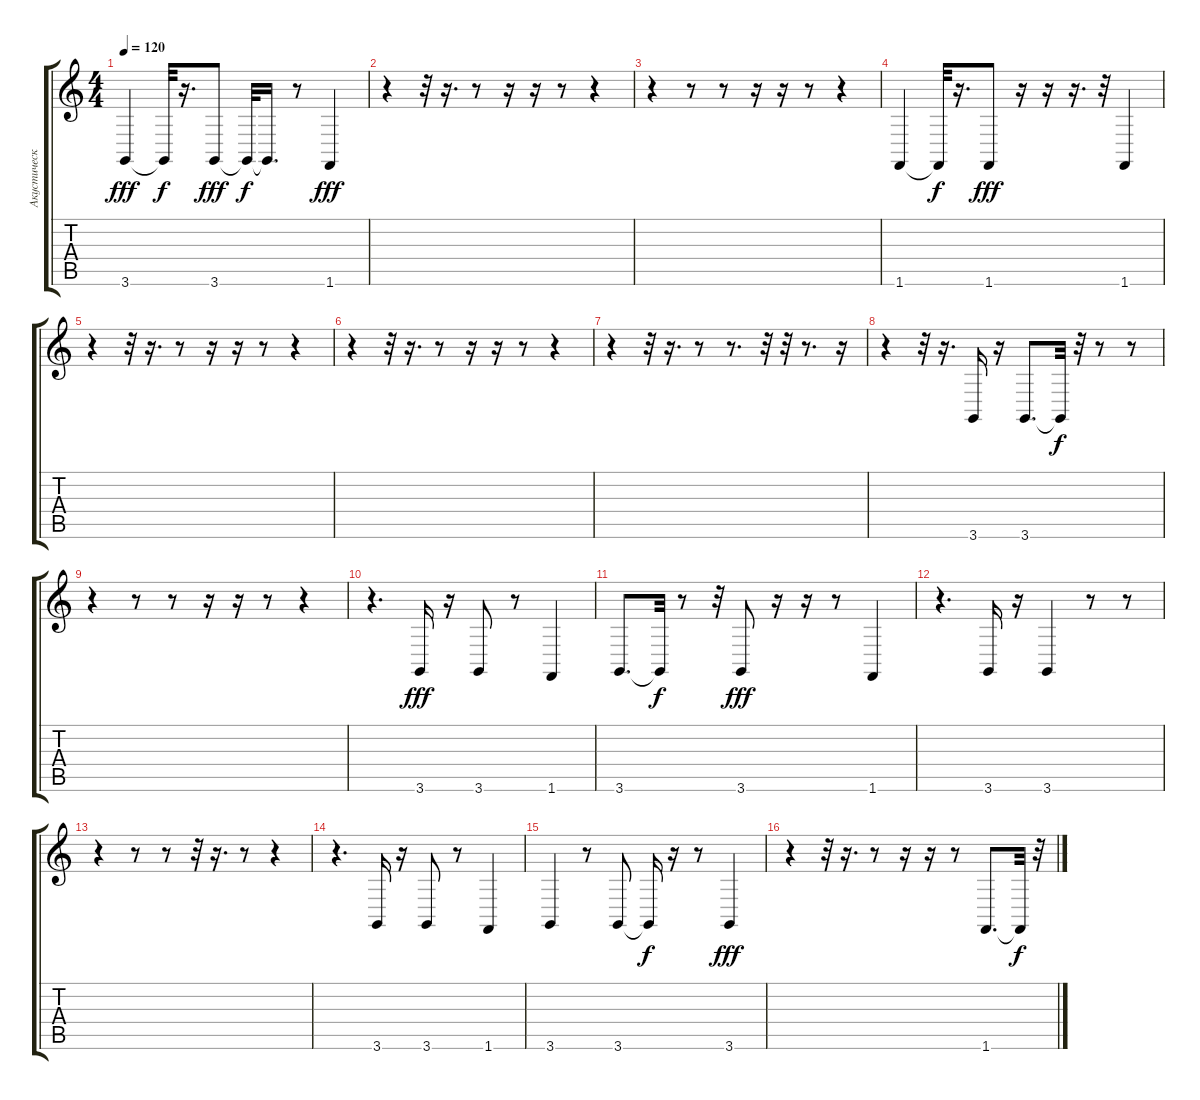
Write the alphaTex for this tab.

\track ("Акустический Гранд Роял" "Акустическ") {instrument acousticgrandpiano}
\staff {score tabs}
\tuning (E4 B3 G3 D3 A2 E2) {hide}
\ts (4 4)
\tempo 120
\clef g2
\ks c
3.6.4{dy fff} 3.6{t}.32{dy f} r.16{d} 3.6.8{dy fff} 3.6{t}.32{dy f} 3.6{t}.16{d} r.8 1.6.4{dy fff} |
r.4 r.32 r.16{d} r.8 r.16 r.16 r.8 r.4 |
r.4 r.8 r.8 r.16 r.16 r.8 r.4 |
1.6.4 1.6{t}.32{dy f} r.16{d} 1.6.8{dy fff} r.16 r.16 r.16{d} r.32 1.6.4 |
r.4 r.32 r.16{d} r.8 r.16 r.16 r.8 r.4 |
r.4 r.32 r.16{d} r.8 r.16 r.16 r.8 r.4 |
r.4 r.32 r.16{d} r.8 r.8{d} r.32 r.32 r.8{d} r.16 |
r.4 r.32 r.16{d} 3.6.16 r.16 3.6.8{d} 3.6{t}.32{dy f} r.32 r.8 r.8 |
r.4 r.8 r.8 r.16 r.16 r.8 r.4 |
r.4{d} 3.6.16{dy fff} r.16 3.6.8 r.8 1.6.4 |
3.6.8{d} 3.6{t}.32{dy f} r.8 r.32 3.6.8{dy fff} r.16 r.16 r.8 1.6.4 |
r.4{d} 3.6.16 r.16 3.6.4 r.8 r.8 |
r.4 r.8 r.8 r.32 r.16{d} r.8 r.4 |
r.4{d} 3.6.16 r.16 3.6.8 r.8 1.6.4 |
3.6.4 r.8 3.6.8 3.6{t}.16{dy f} r.16 r.8 3.6.4{dy fff} |
r.4 r.32 r.16{d} r.8 r.16 r.16 r.8 1.6.8{d} 1.6{t}.32{dy f} r.32
